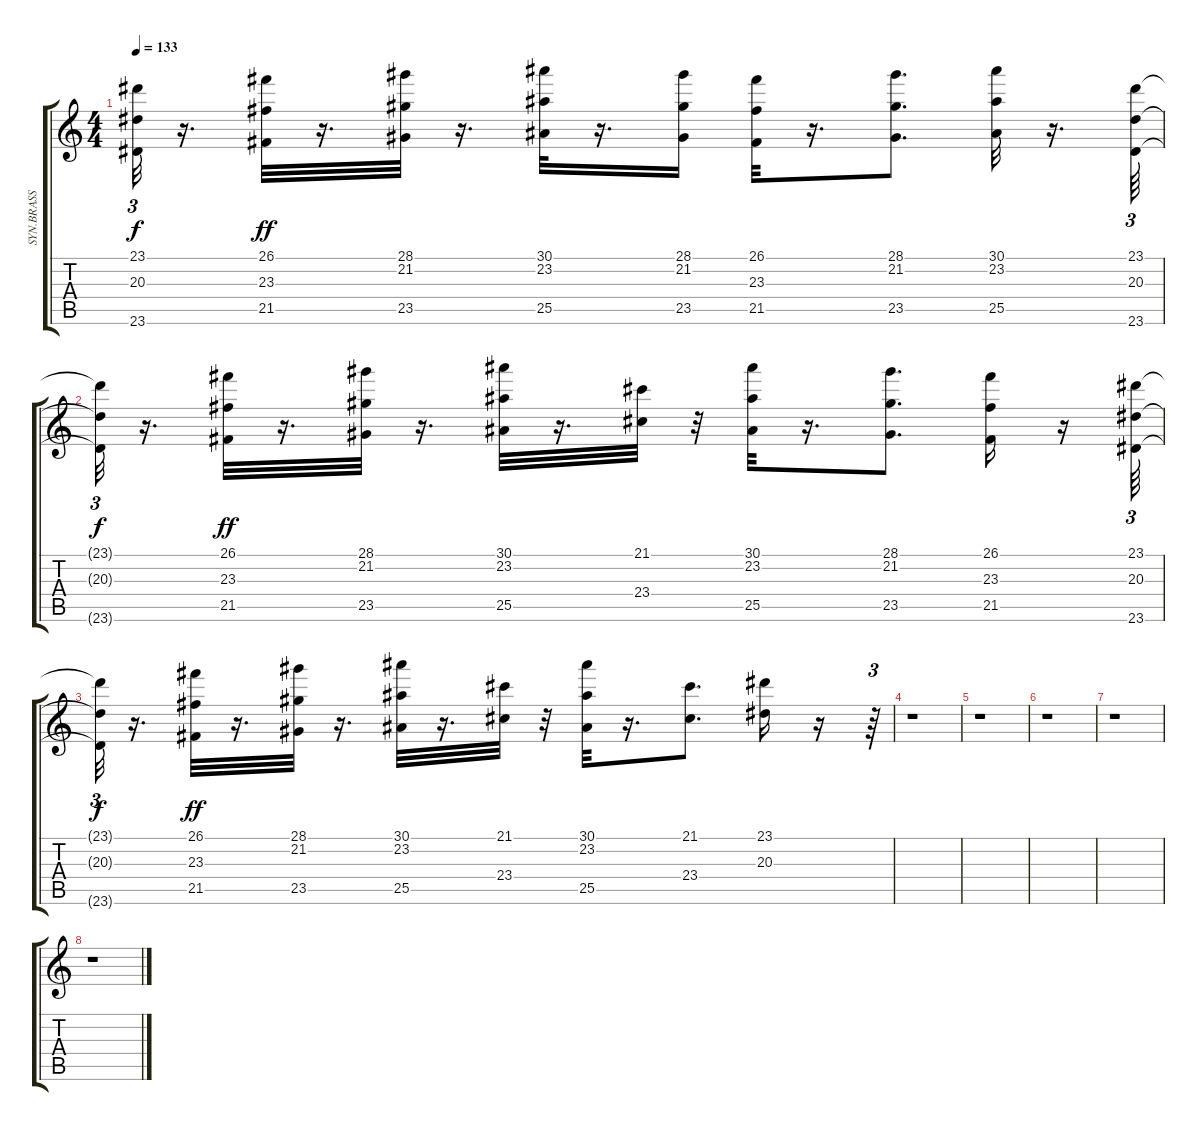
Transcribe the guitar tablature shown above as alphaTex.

\track ("SYN.BRASS                           " "SYN.BRASS ") {instrument pad3polysynth}
\staff {score tabs}
\tuning (E4 B3 G3 D3 A2 E2) {hide}
\ts (4 4)
\tempo 133
\clef g2
\ks c
(23.1{t} 20.3{t} 23.6{t}).32{tu (3 2) dy f} r.16{d} (26.1 23.3 21.5).32{dy ff} r.16{d} (28.1 21.2 23.5).32 r.16{d} (30.1 23.2 25.5).32 r.16{d} (28.1 21.2 23.5).16 (26.1 23.3 21.5).32 r.16{d} (28.1 21.2 23.5).8{d} (30.1 23.2 25.5).32 r.16{d} (23.1 20.3 23.6).64{tu (3 2)} |
(23.1{t} 20.3{t} 23.6{t}).32{tu (3 2) dy f} r.16{d} (26.1 23.3 21.5).32{dy ff} r.16{d} (28.1 21.2 23.5).32 r.16{d} (30.1 23.2 25.5).32 r.16{d} (21.1 23.4).32 r.32 (30.1 23.2 25.5).32 r.16{d} (28.1 21.2 23.5).8{d} (26.1 23.3 21.5).16 r.16 (23.1 20.3 23.6).64{tu (3 2)} |
(23.1{t} 20.3{t} 23.6{t}).32{tu (3 2) dy f} r.16{d} (26.1 23.3 21.5).32{dy ff} r.16{d} (28.1 21.2 23.5).32 r.16{d} (30.1 23.2 25.5).32 r.16{d} (21.1 23.4).32 r.32 (30.1 23.2 25.5).32 r.16{d} (21.1 23.4).8{d} (23.1 20.3).16 r.16 r.64{tu (3 2)} |
r.1 |
r.1 |
r.1 |
r.1 |
r.1
